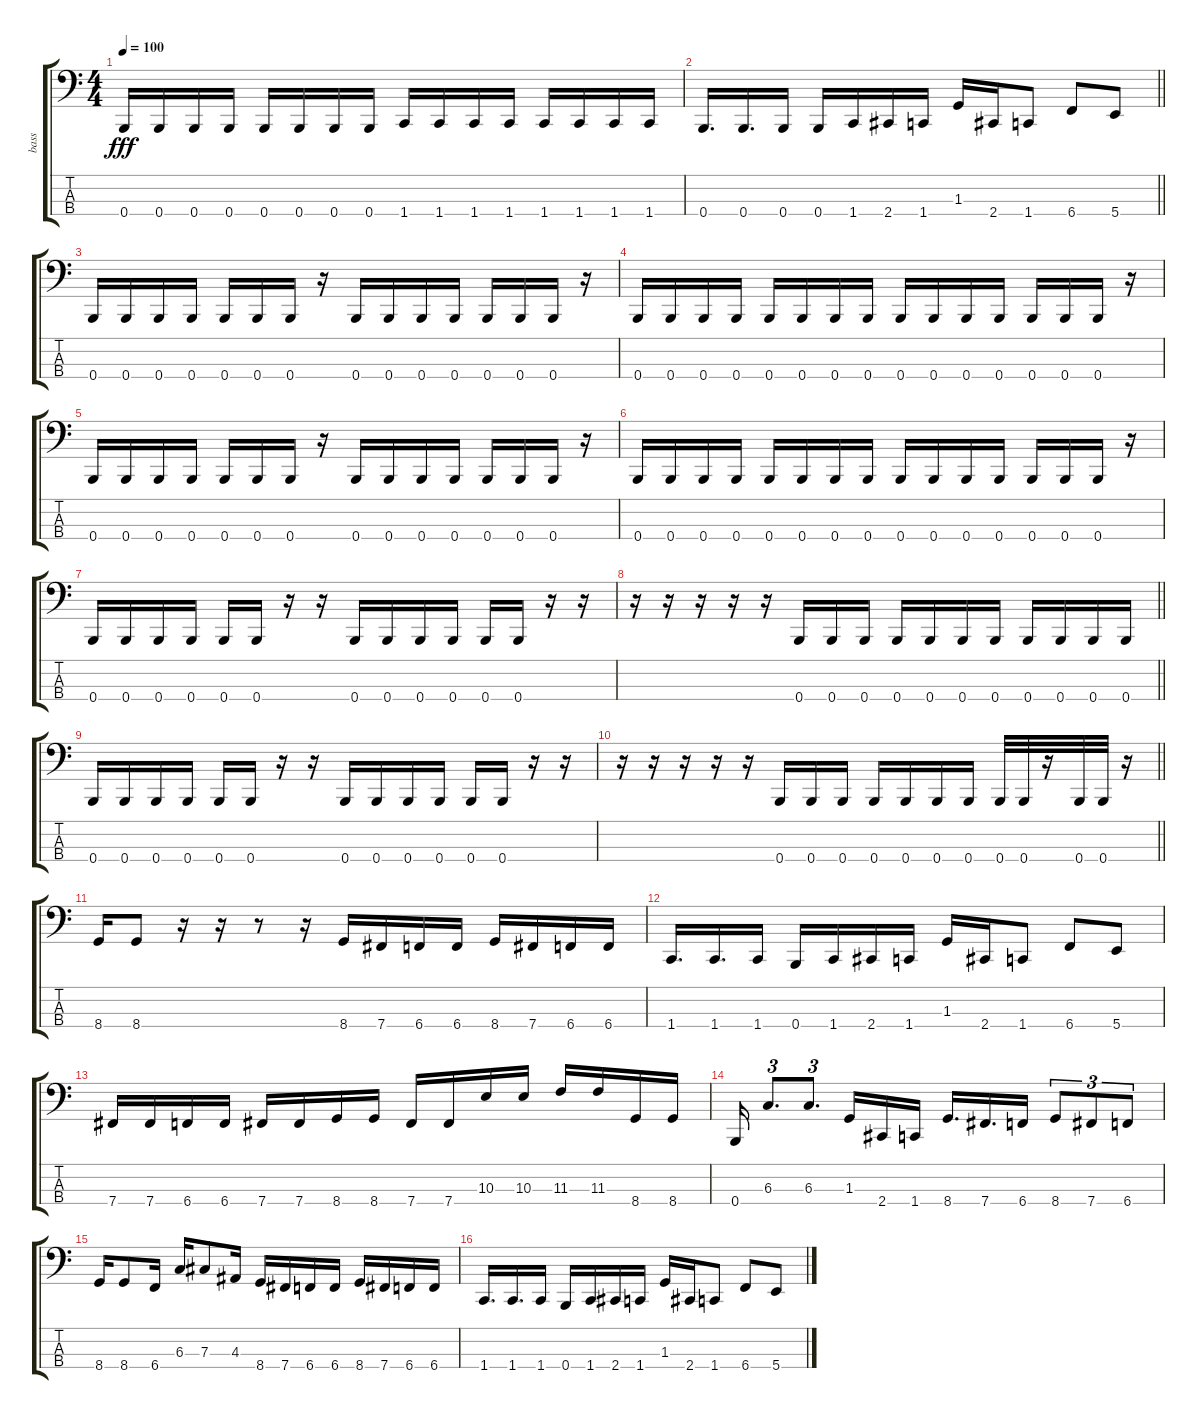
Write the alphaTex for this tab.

\track ("bass" "bass") {instrument electricbasspick}
\staff {score tabs}
\tuning (E2 B1 Gb1 B0) {hide}
\ts (4 4)
\tempo 100
\clef f4
\ks c
0.4.16{dy fff} 0.4.16 0.4.16 0.4.16 0.4.16 0.4.16 0.4.16 0.4.16 1.4.16 1.4.16 1.4.16 1.4.16 1.4.16 1.4.16 1.4.16 1.4.16 |
\barLineRight lightlight
0.4.16{d} 0.4.16{d} 0.4.16 0.4.16 1.4.16 2.4.16 1.4.16 1.3.16 2.4.16 1.4.8 6.4.8 5.4.8 |
\section ("" "")
0.4.16 0.4.16 0.4.16 0.4.16 0.4.16 0.4.16 0.4.16 r.16 0.4.16 0.4.16 0.4.16 0.4.16 0.4.16 0.4.16 0.4.16 r.16 |
0.4.16 0.4.16 0.4.16 0.4.16 0.4.16 0.4.16 0.4.16 0.4.16 0.4.16 0.4.16 0.4.16 0.4.16 0.4.16 0.4.16 0.4.16 r.16 |
0.4.16 0.4.16 0.4.16 0.4.16 0.4.16 0.4.16 0.4.16 r.16 0.4.16 0.4.16 0.4.16 0.4.16 0.4.16 0.4.16 0.4.16 r.16 |
0.4.16 0.4.16 0.4.16 0.4.16 0.4.16 0.4.16 0.4.16 0.4.16 0.4.16 0.4.16 0.4.16 0.4.16 0.4.16 0.4.16 0.4.16 r.16 |
0.4.16 0.4.16 0.4.16 0.4.16 0.4.16 0.4.16 r.16 r.16 0.4.16 0.4.16 0.4.16 0.4.16 0.4.16 0.4.16 r.16 r.16 |
\barLineRight lightlight
r.16 r.16 r.16 r.16 r.16 0.4.16 0.4.16 0.4.16 0.4.16 0.4.16 0.4.16 0.4.16 0.4.16 0.4.16 0.4.16 0.4.16 |
0.4.16 0.4.16 0.4.16 0.4.16 0.4.16 0.4.16 r.16 r.16 0.4.16 0.4.16 0.4.16 0.4.16 0.4.16 0.4.16 r.16 r.16 |
\barLineRight lightlight
r.16 r.16 r.16 r.16 r.16 0.4.16 0.4.16 0.4.16 0.4.16 0.4.16 0.4.16 0.4.16 0.4.32 0.4.32 r.16 0.4.32 0.4.32 r.16 |
\section ("" "")
8.4.16 8.4.8 r.16 r.16 r.8 r.16 8.4.16 7.4.16 6.4.16 6.4.16 8.4.16 7.4.16 6.4.16 6.4.16 |
1.4.16{d} 1.4.16{d} 1.4.16 0.4.16 1.4.16 2.4.16 1.4.16 1.3.16 2.4.16 1.4.8 6.4.8 5.4.8 |
7.4.16 7.4.16 6.4.16 6.4.16 7.4.16 7.4.16 8.4.16 8.4.16 7.4.16 7.4.16 10.3.16 10.3.16 11.3.16 11.3.16 8.4.16 8.4.16 |
0.4.16 6.3.8{d tu (3 2)} 6.3.8{d tu (3 2)} 1.3.16 2.4.16 1.4.16 8.4.16{d} 7.4.16{d} 6.4.16 8.4.8{tu (3 2)} 7.4.8{tu (3 2)} 6.4.8{tu (3 2)} |
8.4.16 8.4.8 6.4.16 6.3.16 7.3.8 4.3.16 8.4.16 7.4.16 6.4.16 6.4.16 8.4.16 7.4.16 6.4.16 6.4.16 |
1.4.16{d} 1.4.16{d} 1.4.16 0.4.16 1.4.16 2.4.16 1.4.16 1.3.16 2.4.16 1.4.8 6.4.8 5.4.8
